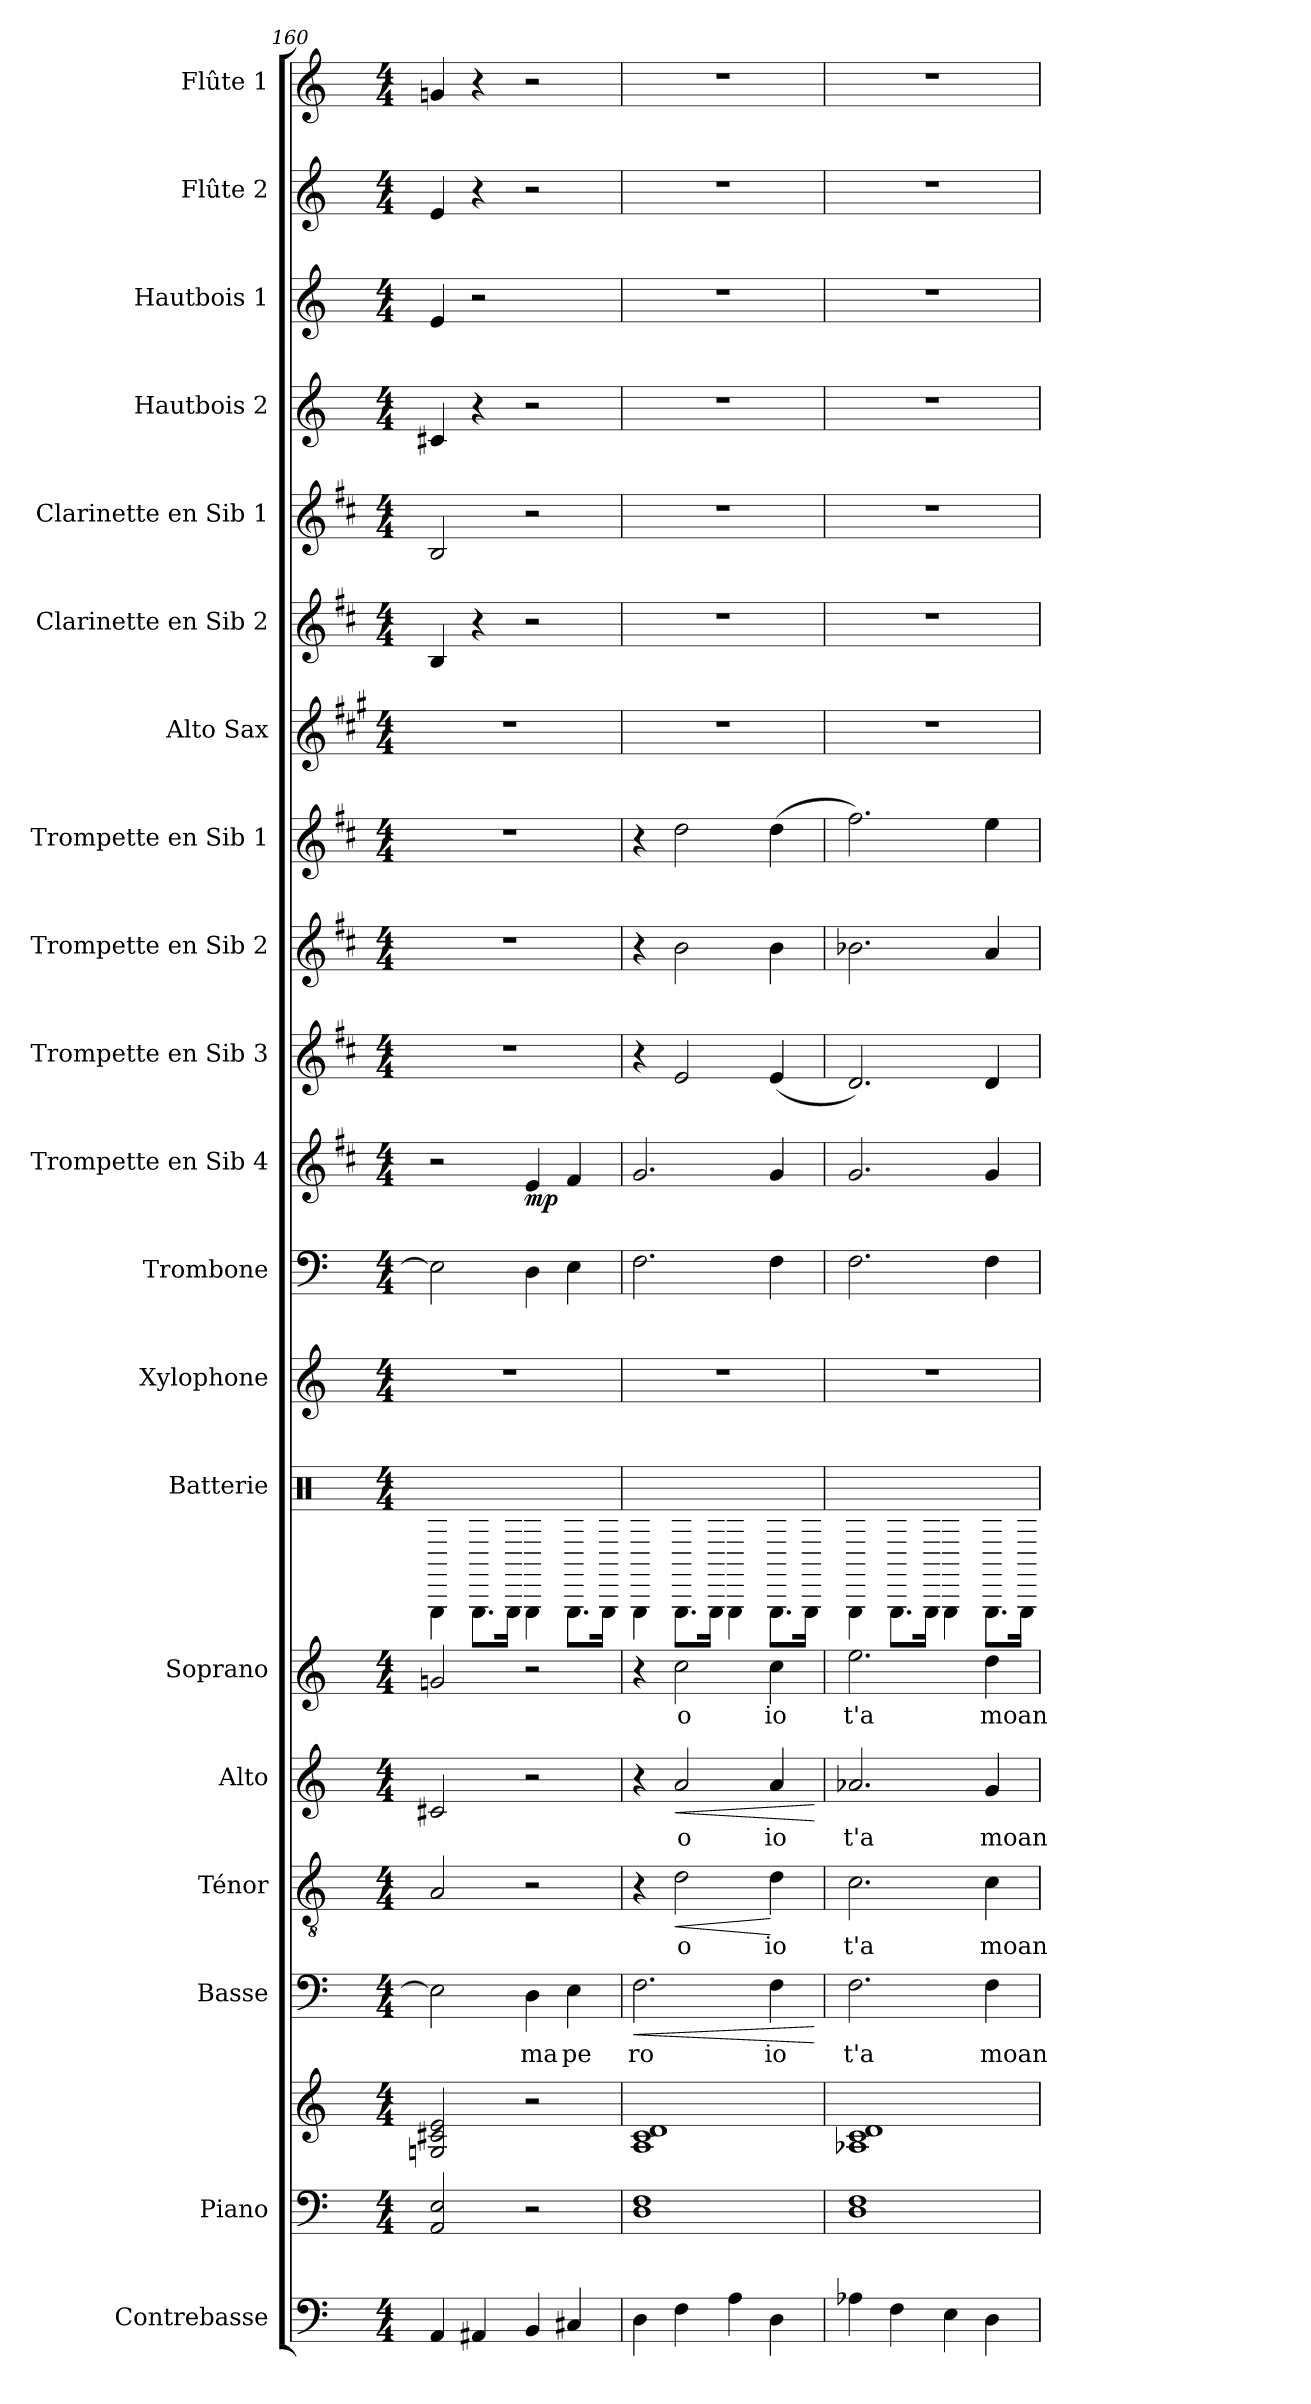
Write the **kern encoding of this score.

**kern	**kern	**kern	**kern	**text	**dynam	**kern	**text	**dynam	**kern	**text	**dynam	**kern	**text	**kern	**kern	**kern	**kern	**dynam	**kern	**kern	**kern	**kern	**kern	**kern	**kern	**kern	**kern	**kern
*part20	*part19	*part19	*part18	*part18	*part18	*part17	*part17	*part17	*part16	*part16	*part16	*part15	*part15	*part14	*part13	*part12	*part11	*part11	*part10	*part9	*part8	*part7	*part6	*part5	*part4	*part3	*part2	*part1
*staff21	*staff20	*staff19	*staff18	*staff18	*staff18	*staff17	*staff17	*staff17	*staff16	*staff16	*staff16	*staff15	*staff15	*staff14	*staff13	*staff12	*staff11	*staff11	*staff10	*staff9	*staff8	*staff7	*staff6	*staff5	*staff4	*staff3	*staff2	*staff1
*I"Contrebasse	*I"Piano	*	*I"Basse	*	*	*I"Ténor	*	*	*I"Alto	*	*	*I"Soprano	*	*I"Batterie	*I"Xylophone	*I"Trombone	*I"Trompette en Sib 4	*	*I"Trompette en Sib 3	*I"Trompette en Sib 2	*I"Trompette en Sib 1	*I"Alto Sax	*I"Clarinette en Sib 2	*I"Clarinette en Sib 1	*I"Hautbois 2	*I"Hautbois 1	*I"Flûte 2	*I"Flûte 1
*I'Cb.	*I'Pno	*	*I'Ba.	*	*	*I'T	*	*	*I'A	*	*	*I'S	*	*I'Batt.	*I'Xyl.	*I'Trb.	*I'Trp. (Sib) 4	*	*I'Trp. (Sib) 3	*I'Trp. (Sib) 2	*I'Trp. (Sib) 1	*I'A. Sx.	*I'Cl. (Sib) 2	*I'Cl. (Sib) 1	*I'Hb. 2	*I'Hb. 1	*I'Fl. 2	*I'Fl. 1
*clefF4	*clefF4	*clefG2	*clefF4	*	*	*clefGv2	*	*	*clefG2	*	*	*clefG2	*	*clefX	*clefG2	*clefF4	*clefG2	*	*clefG2	*clefG2	*clefG2	*clefG2	*clefG2	*clefG2	*clefG2	*clefG2	*clefG2	*clefG2
*ITrd7c12	*	*	*	*	*	*	*	*	*	*	*	*	*	*	*ITrd-7c-12	*	*ITrd1c2	*	*ITrd1c2	*ITrd1c2	*ITrd1c2	*ITrd5c9	*ITrd1c2	*ITrd1c2	*	*	*	*
*k[]	*k[]	*k[]	*k[]	*	*	*k[]	*	*	*k[]	*	*	*k[]	*	*k[]	*k[]	*k[]	*k[]	*	*k[]	*k[]	*k[]	*k[]	*k[]	*k[]	*k[]	*k[]	*k[]	*k[]
*C:	*C:	*C:	*C:	*	*	*C:	*	*	*C:	*	*	*C:	*	*C:	*C:	*C:	*C:	*	*C:	*C:	*C:	*C:	*C:	*C:	*C:	*C:	*C:	*C:
*M4/4	*M4/4	*M4/4	*M4/4	*	*	*M4/4	*	*	*M4/4	*	*	*M4/4	*	*M4/4	*M4/4	*M4/4	*M4/4	*	*M4/4	*M4/4	*M4/4	*M4/4	*M4/4	*M4/4	*M4/4	*M4/4	*M4/4	*M4/4
=160	=160	=160	=160	=160	=160	=160	=160	=160	=160	=160	=160	=160	=160	=160	=160	=160	=160	=160	=160	=160	=160	=160	=160	=160	=160	=160	=160	=160
4AAA/	2AA/ 2E/	2Gn/ 2c#X/ 2e/	2E\]	.	.	2A/	.	.	2c#X/	.	.	2gn/	.	4RGGG\	1r	2E\]	2r	.	1r	1r	1r	1r	4A/	2A/	4c#X/	4e/	4e/	4gn/
4AAA#X/	.	.	.	.	.	.	.	.	.	.	.	.	.	8.RGGG\L	.	.	.	.	.	.	.	.	4r	.	4r	2r	4r	4r
.	.	.	.	.	.	.	.	.	.	.	.	.	.	16RGGG\Jk	.	.	.	.	.	.	.	.	.	.	.	.	.	.
!	!	!	!	!LO:LY:b	!	!	!	!	!	!	!	!	!	!	!	!	!	!LO:DY:b	!	!	!	!	!	!	!	!	!	!
4BBB/	2r	2r	4D\	ma	.	2r	.	.	2r	.	.	2r	.	4RGGG\	.	4D\	4d/	mp	.	.	.	.	2r	2r	2r	.	2r	2r
!	!	!	!	!LO:LY:b	!	!	!	!	!	!	!	!	!	!	!	!	!	!	!	!	!	!	!	!	!	!	!	!
4CC#X/	.	.	4E\	pe	.	.	.	.	.	.	.	.	.	8.RGGG\L	.	4E\	4e/	.	.	.	.	.	.	.	.	4ryy	.	.
.	.	.	.	.	.	.	.	.	.	.	.	.	.	16RGGG\Jk	.	.	.	.	.	.	.	.	.	.	.	.	.	.
!!LO:PB:g=z
=161	=161	=161	=161	=161	=161	=161	=161	=161	=161	=161	=161	=161	=161	=161	=161	=161	=161	=161	=161	=161	=161	=161	=161	=161	=161	=161	=161	=161
!	!	!	!	!LO:LY:b	!LO:HP:b	!	!	!	!	!	!	!	!	!	!	!	!	!	!	!	!	!	!	!	!	!	!	!
!	!	!	!	!	!LO:HP:n=1:b	!	!	!	!	!	!	!	!	!	!	!	!	!	!	!	!	!	!	!	!	!	!	!
4DD\	1D 1F	1A 1c 1d	2.F\	ro	< <	4r	.	.	4r	.	.	4r	.	4RGGG\	1r	2.F\	2.f/	.	4r	4r	4r	1r	1r	1r	1r	1r	1r	1r
!	!	!	!	!	!	!	!LO:LY:b	!LO:HP:b	!	!	!	!	!	!	!	!	!	!	!	!	!	!	!	!	!	!	!	!
!	!	!	!	!	!	!	!	!	!	!LO:LY:b	!LO:HP:b	!	!	!	!	!	!	!	!	!	!	!	!	!	!	!	!	!
!	!	!	!	!	!	!	!	!	!	!	!	!	!LO:LY:b	!	!	!	!	!	!	!	!	!	!	!	!	!	!	!
4FF\	.	.	.	.	.	2d\	o	<	2a/	o	<	2cc\	o	8.RGGG\L	.	.	.	.	2d/	2a\	2cc\	.	.	.	.	.	.	.
.	.	.	.	.	.	.	.	.	.	.	.	.	.	16RGGG\Jk	.	.	.	.	.	.	.	.	.	.	.	.	.	.
4AA\	.	.	.	.	.	.	.	.	.	.	.	.	.	4RGGG\	.	.	.	.	.	.	.	.	.	.	.	.	.	.
!	!	!	!	!LO:LY:b	!	!	!	!	!	!	!	!	!	!	!	!	!	!	!	!	!	!	!	!	!	!	!	!
!	!	!	!	!	!	!	!LO:LY:b	!	!	!	!	!	!	!	!	!	!	!	!	!	!	!	!	!	!	!	!	!
!	!	!	!	!	!	!	!	!	!	!LO:LY:b	!	!	!	!	!	!	!	!	!	!	!	!	!	!	!	!	!	!
!	!	!	!	!	!	!	!	!	!	!	!	!	!LO:LY:b	!	!	!	!	!	!	!	!	!	!	!	!	!	!	!
4DD\	.	.	4F\	io	.	4d\	io	[	4a/	io	.	4cc\	io	8.RGGG\L	.	4F\	4f/	.	(<4d/	4a\	(>4cc\	.	.	.	.	.	.	.
.	.	.	.	.	.	.	.	.	.	.	.	.	.	16RGGG\Jk	.	.	.	.	.	.	.	.	.	.	.	.	.	.
.	.	.	.	.	[	.	.	.	.	.	[	.	.	.	.	.	.	.	.	.	.	.	.	.	.	.	.	.
=162	=162	=162	=162	=162	=162	=162	=162	=162	=162	=162	=162	=162	=162	=162	=162	=162	=162	=162	=162	=162	=162	=162	=162	=162	=162	=162	=162	=162
!	!	!	!	!LO:LY:b	!	!	!	!	!	!	!	!	!	!	!	!	!	!	!	!	!	!	!	!	!	!	!	!
!	!	!	!	!	!	!	!LO:LY:b	!	!	!	!	!	!	!	!	!	!	!	!	!	!	!	!	!	!	!	!	!
!	!	!	!	!	!	!	!	!	!	!LO:LY:b	!	!	!	!	!	!	!	!	!	!	!	!	!	!	!	!	!	!
!	!	!	!	!	!	!	!	!	!	!	!	!	!LO:LY:b	!	!	!	!	!	!	!	!	!	!	!	!	!	!	!
4AA-X\	1D 1F	1A-X 1c 1d	2.F\	t'a	.	2.c\	t'a	.	2.a-X/	t'a	.	2.ee\	t'a	4RGGG\	1r	2.F\	2.f/	.	2.c/)	2.a-X\	2.ee\)	1r	1r	1r	1r	1r	1r	1r
4FF\	.	.	.	.	.	.	.	.	.	.	.	.	.	8.RGGG\L	.	.	.	.	.	.	.	.	.	.	.	.	.	.
.	.	.	.	.	.	.	.	.	.	.	.	.	.	16RGGG\Jk	.	.	.	.	.	.	.	.	.	.	.	.	.	.
4EE\	.	.	.	.	.	.	.	.	.	.	.	.	.	4RGGG\	.	.	.	.	.	.	.	.	.	.	.	.	.	.
!	!	!	!	!LO:LY:b	!	!	!	!	!	!	!	!	!	!	!	!	!	!	!	!	!	!	!	!	!	!	!	!
!	!	!	!	!	!	!	!LO:LY:b	!	!	!	!	!	!	!	!	!	!	!	!	!	!	!	!	!	!	!	!	!
!	!	!	!	!	!	!	!	!	!	!LO:LY:b	!	!	!	!	!	!	!	!	!	!	!	!	!	!	!	!	!	!
!	!	!	!	!	!	!	!	!	!	!	!	!	!LO:LY:b	!	!	!	!	!	!	!	!	!	!	!	!	!	!	!
4DD\	.	.	4F\	moan	[	4c\	moan	.	4g/	moan	.	4dd\	moan	8.RGGG\L	.	4F\	4f/	.	4c/	4g/	4dd\	.	.	.	.	.	.	.
.	.	.	.	.	.	.	.	.	.	.	.	.	.	16RGGG\Jk	.	.	.	.	.	.	.	.	.	.	.	.	.	.
=	=	=	=	=	=	=	=	=	=	=	=	=	=	=	=	=	=	=	=	=	=	=	=	=	=	=	=	=
*-	*-	*-	*-	*-	*-	*-	*-	*-	*-	*-	*-	*-	*-	*-	*-	*-	*-	*-	*-	*-	*-	*-	*-	*-	*-	*-	*-	*-
